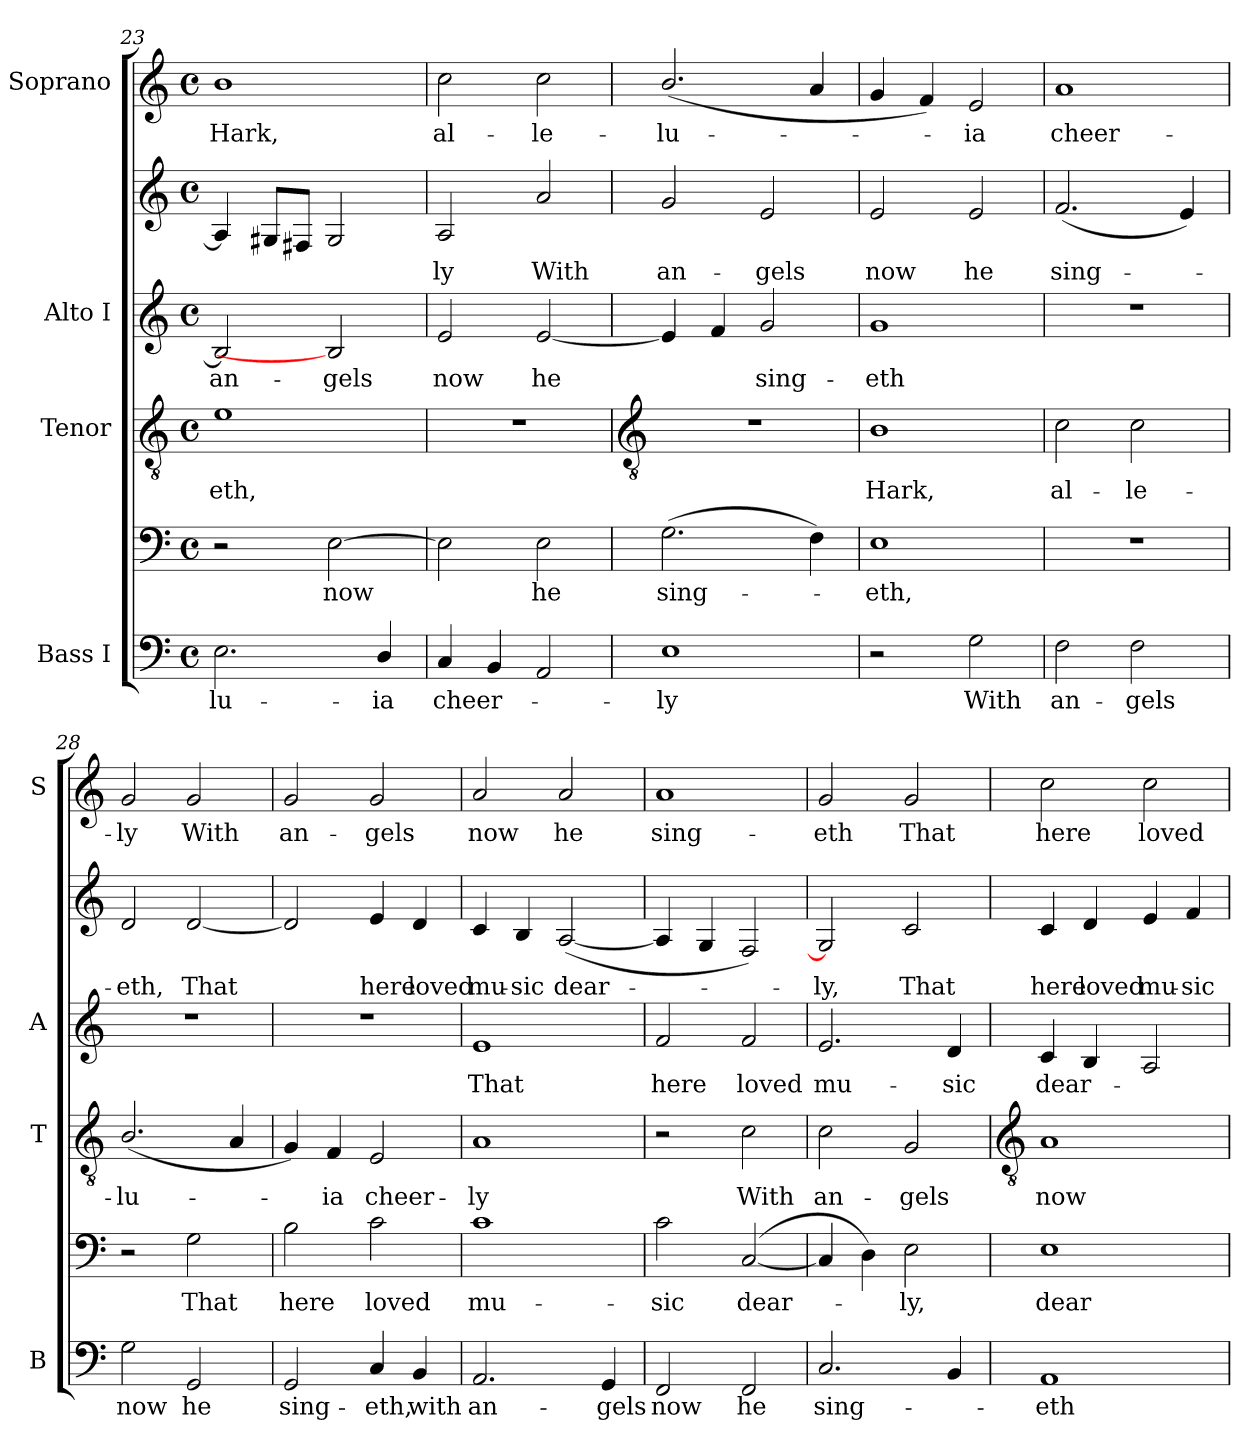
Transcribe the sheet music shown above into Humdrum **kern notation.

**kern	**text	**kern	**text	**kern	**text	**kern	**text	**kern	**text	**kern	**text
*part4	*part4	*part4	*part4	*part3	*part3	*part2	*part2	*part2	*part2	*part1	*part1
*staff6	*staff6	*staff5	*staff5	*staff4	*staff4	*staff3	*staff3	*staff2	*staff2	*staff1	*staff1
*I"Bass I	*	*	*	*I"Tenor	*	*I"Alto I	*	*	*	*I"Soprano	*
*I'B	*	*	*	*I'T	*	*I'A	*	*	*	*I'S	*
*clefF4	*	*clefF4	*	*clefGv2	*	*clefG2	*	*clefG2	*	*clefG2	*
*k[]	*	*k[]	*	*k[]	*	*k[]	*	*k[]	*	*k[]	*
*C:	*	*C:	*	*C:	*	*C:	*	*C:	*	*C:	*
*M4/4	*	*M4/4	*	*M4/4	*	*M4/4	*	*M4/4	*	*M4/4	*
*met(c)	*	*met(c)	*	*met(c)	*	*met(c)	*	*met(c)	*	*met(c)	*
=23	=23	=23	=23	=23	=23	=23	=23	=23	=23	=23	=23
!	!LO:LY:b	!	!	!	!LO:LY:b	!	!LO:LY:b	!	!	!	!LO:LY:b
2.E	lu-	2r	.	1e	eth,	2B]	an-	4A]	.	1b	Hark,
.	.	.	.	.	.	.	.	8G#XL	.	.	.
.	.	.	.	.	.	.	.	8F#XJ	.	.	.
!	!	!	!LO:LY:b	!	!	!	!LO:LY:b	!	!	!	!
.	.	[2E	-now	.	.	2B]	-gels	2G#	.	.	.
!	!LO:LY:b	!	!	!	!	!	!	!	!	!	!
4D/	-ia	.	.	.	.	.	.	.	.	.	.
=24	=24	=24	=24	=24	=24	=24	=24	=24	=24	=24	=24
!	!LO:LY:b	!	!	!	!	!	!LO:LY:b	!	!LO:LY:b	!	!LO:LY:b
4C	cheer-	2E]	.	1r	.	2e	now	2A	ly	2cc	al-
4BB	.	.	.	.	.	.	.	.	.	.	.
!	!	!	!LO:LY:b	!	!	!	!LO:LY:b	!	!LO:LY:b	!	!LO:LY:b
2AA	.	2E	he	.	.	[2e	he	2a	With	2cc	-le-
!!LO:LB:g=z
=25	=25	=25	=25	=25	=25	=25	=25	=25	=25	=25	=25
*	*	*	*	*clefGv2	*	*	*	*	*	*	*
!	!LO:LY:b	!	!LO:LY:b	!	!	!	!	!	!LO:LY:b	!	!LO:LY:b
1E	ly	(>2.G	sing-	1r	.	4e]	.	2g	an-	(<2.b/	-lu-
.	.	.	.	.	.	4f	.	.	.	.	.
!	!	!	!	!	!	!	!LO:LY:b	!	!LO:LY:b	!	!
.	.	.	.	.	.	2g	sing-	2e	-gels	.	.
.	.	4F)	.	.	.	.	.	.	.	4a	.
=26	=26	=26	=26	=26	=26	=26	=26	=26	=26	=26	=26
!	!	!	!LO:LY:b	!	!LO:LY:b	!	!LO:LY:b	!	!LO:LY:b	!	!
2r	.	1E	eth,	1B	Hark,	1g	eth	2e	-now	4g	.
.	.	.	.	.	.	.	.	.	.	4f)	.
!	!LO:LY:b	!	!	!	!	!	!	!	!LO:LY:b	!	!LO:LY:b
2G	With	.	.	.	.	.	.	2e	he	2e	ia
=27	=27	=27	=27	=27	=27	=27	=27	=27	=27	=27	=27
!	!LO:LY:b	!	!	!	!LO:LY:b	!	!	!	!LO:LY:b	!	!LO:LY:b
2F	an-	1r	.	2c	al-	1r	.	(<2.f	sing-	1a	cheer-
!	!LO:LY:b	!	!	!	!LO:LY:b	!	!	!	!	!	!
2F	-gels	.	.	2c	-le-	.	.	.	.	.	.
.	.	.	.	.	.	.	.	4e)	.	.	.
=28	=28	=28	=28	=28	=28	=28	=28	=28	=28	=28	=28
!	!LO:LY:b	!	!	!	!LO:LY:b	!	!	!	!LO:LY:b	!	!LO:LY:b
2G	now	2r	.	(<2.B/	-lu-	1r	.	2d	eth,	2g	-ly
!	!LO:LY:b	!	!LO:LY:b	!	!	!	!	!	!LO:LY:b	!	!LO:LY:b
2GG	he	2G	That	.	.	.	.	[2d	That	2g	With
.	.	.	.	4A	.	.	.	.	.	.	.
=29	=29	=29	=29	=29	=29	=29	=29	=29	=29	=29	=29
!	!LO:LY:b	!	!LO:LY:b	!	!	!	!	!	!	!	!LO:LY:b
2GG	sing-	2B	here	4G)	.	1r	.	2d]	.	2g	an-
!	!	!	!	!	!LO:LY:b	!	!	!	!	!	!
.	.	.	.	4F	ia	.	.	.	.	.	.
!	!LO:LY:b	!	!LO:LY:b	!	!LO:LY:b	!	!	!	!LO:LY:b	!	!LO:LY:b
4C	-eth,	2c	loved	2E	cheer-	.	.	4e	here	2g	-gels
!	!LO:LY:b	!	!	!	!	!	!	!	!LO:LY:b	!	!
4BB	with	.	.	.	.	.	.	4d	loved	.	.
=30	=30	=30	=30	=30	=30	=30	=30	=30	=30	=30	=30
!	!LO:LY:b	!	!LO:LY:b	!	!LO:LY:b	!	!LO:LY:b	!	!LO:LY:b	!	!LO:LY:b
2.AA	-an-	1c	mu-	1A	-ly	1e	That	4c	mu-	2a	now
!	!	!	!	!	!	!	!	!	!LO:LY:b	!	!
.	.	.	.	.	.	.	.	4B	-sic	.	.
!	!	!	!	!	!	!	!	!	!LO:LY:b	!	!LO:LY:b
.	.	.	.	.	.	.	.	(<[2A	dear-	2a	he
!	!LO:LY:b	!	!	!	!	!	!	!	!	!	!
4GG	-gels	.	.	.	.	.	.	.	.	.	.
=31	=31	=31	=31	=31	=31	=31	=31	=31	=31	=31	=31
!	!LO:LY:b	!	!LO:LY:b	!	!	!	!LO:LY:b	!	!	!	!LO:LY:b
2FF	now	2c	sic	2r	.	2f	here	4A]	.	1a	sing-
.	.	.	.	.	.	.	.	4G	.	.	.
!	!LO:LY:b	!	!LO:LY:b	!	!LO:LY:b	!	!LO:LY:b	!	!	!	!
2FF	he	(<[2C	dear-	2c	With	2f	loved	2F)	.	.	.
=32	=32	=32	=32	=32	=32	=32	=32	=32	=32	=32	=32
!	!LO:LY:b	!	!	!	!LO:LY:b	!	!LO:LY:b	!	!LO:LY:b	!	!LO:LY:b
2.C	sing-	4C]	.	2c	an-	2.e	mu-	2G]	ly,	2g	-eth
.	.	4D)	.	.	.	.	.	.	.	.	.
!	!	!	!LO:LY:b	!	!LO:LY:b	!	!	!	!LO:LY:b	!	!LO:LY:b
.	.	2E	ly,	2G	-gels	.	.	2c	That	2g	That
!	!	!	!	!	!	!	!LO:LY:b	!	!	!	!
4BB	.	.	.	.	.	4d	-sic	.	.	.	.
!!LO:LB:g=z
=33	=33	=33	=33	=33	=33	=33	=33	=33	=33	=33	=33
*	*	*	*	*clefGv2	*	*	*	*	*	*	*
!	!LO:LY:b	!	!LO:LY:b	!	!LO:LY:b	!	!LO:LY:b	!	!LO:LY:b	!	!LO:LY:b
1AA	-eth	1E	dear-	1A	now	4c	dear-	4c	here	2cc	here
!	!	!	!	!	!	!	!	!	!LO:LY:b	!	!
.	.	.	.	.	.	4B	.	4d	loved	.	.
!	!	!	!	!	!	!	!	!	!LO:LY:b	!	!LO:LY:b
.	.	.	.	.	.	2A	.	4e	mu-	2cc	loved
!	!	!	!	!	!	!	!	!	!LO:LY:b	!	!
.	.	.	.	.	.	.	.	4f	-sic	.	.
=	=	=	=	=	=	=	=	=	=	=	=
*-	*-	*-	*-	*-	*-	*-	*-	*-	*-	*-	*-
